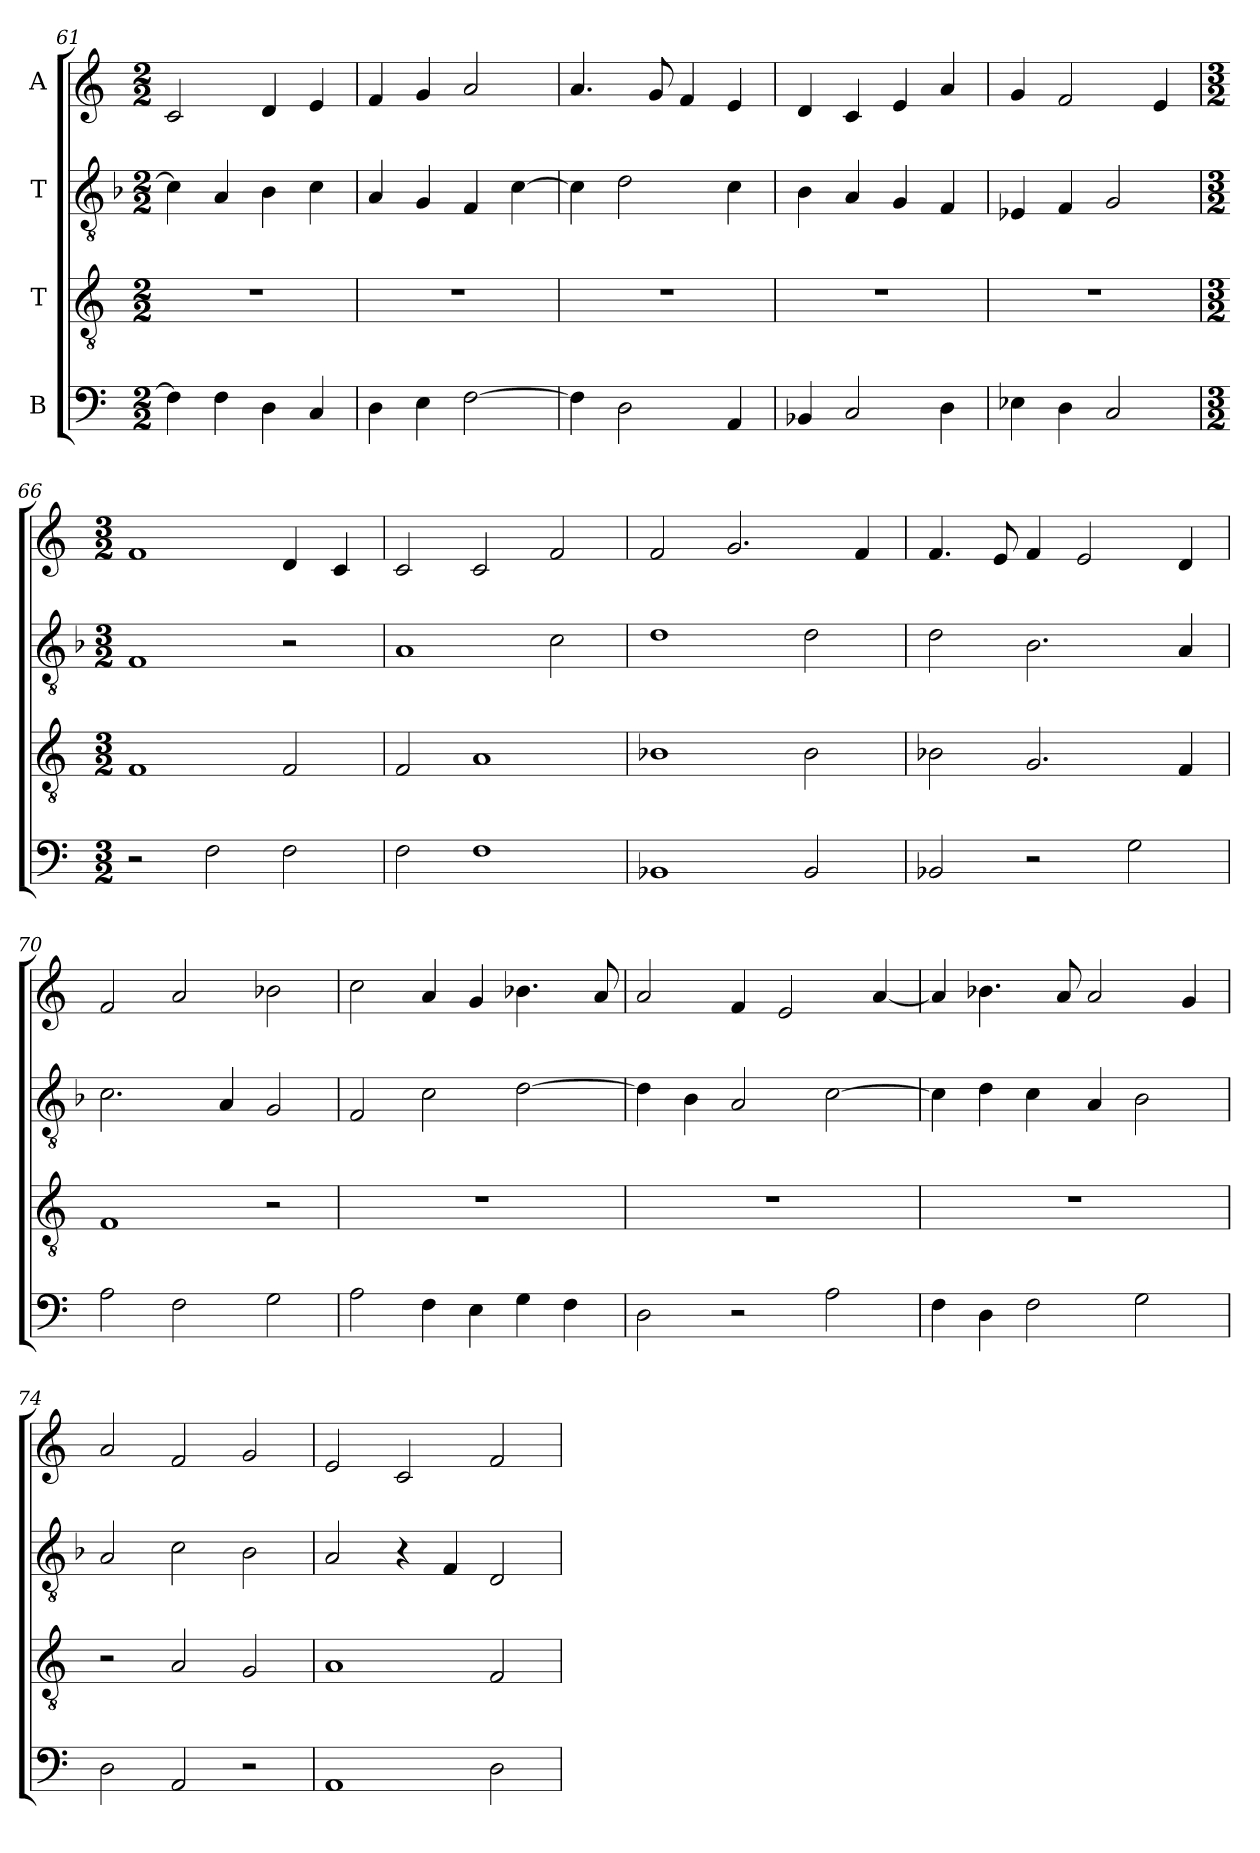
**kern	**kern	**kern	**kern
*part4	*part3	*part2	*part1
*staff4	*staff3	*staff2	*staff1
*I"B	*I"T	*I"T	*I"A
*clefF4	*clefGv2	*clefGv2	*clefG2
*k[]	*k[]	*k[b-]	*k[]
*C:	*C:	*F:	*C:
*M2/2	*M2/2	*M2/2	*M2/2
=61	=61	=61	=61
4F\]	1rd	4c\]	2c/
4F\	.	4A/	.
4D\	.	4B-\	4d/
4C/	.	4c\	4e/
=62	=62	=62	=62
4D\	1rd	4A/	4f/
4E\	.	4G/	4g/
[2F\	.	4F/	2a/
.	.	[4c\	.
=63	=63	=63	=63
4F\]	1rd	4c\]	4.a/
2D\	.	2d\	.
.	.	.	8g/
.	.	.	4f/
4AA/	.	4c\	4e/
=64	=64	=64	=64
4BB-X/	1rd	4B-\	4d/
2C/	.	4A/	4c/
.	.	4G/	4e/
4D\	.	4F/	4a/
=65	=65	=65	=65
4E-X\	1rd	4E-X/	4g/
4D\	.	4F/	2f/
2C/	.	2G/	.
.	.	.	4e/
!!LO:PB:g=z
=66	=66	=66	=66
*M3/2	*M3/2	*M3/2	*M3/2
2r	1F	1F	1f
2F\	.	.	.
2F\	2F/	2r	4d/
.	.	.	4c/
=67	=67	=67	=67
2F\	2F/	1A	2c/
1F	1A	.	2c/
.	.	2c\	2f/
=68	=68	=68	=68
1BB-X	1B-X	1d	2f/
.	.	.	2.g/
2BB-/	2B-\	2d\	.
.	.	.	4f/
=69	=69	=69	=69
2BB-X/	2B-X\	2d\	4.f/
.	.	.	8e/
2r	2.G/	2.B-\	4f/
.	.	.	2e/
2G\	.	.	.
.	4F/	4A/	4d/
=70	=70	=70	=70
2A\	1F	2.c\	2f/
2F\	.	.	2a/
.	.	4A/	.
2G\	2r	2G/	2b-X\
=71	=71	=71	=71
2A\	1.rd	2F/	2cc\
4F\	.	2c\	4a/
4E\	.	.	4g/
4G\	.	[2d\	4.b-X\
4F\	.	.	.
.	.	.	8a/
=72	=72	=72	=72
2D\	1.rd	4d\]	2a/
.	.	4B-\	.
2r	.	2A/	4f/
.	.	.	2e/
2A\	.	[2c\	.
.	.	.	[4a/
!!LO:LB:g=z
=73	=73	=73	=73
4F\	1.rd	4c\]	4a/]
4D\	.	4d\	4.b-X\
2F\	.	4c\	.
.	.	.	8a/
.	.	4A/	2a/
2G\	.	2B-\	.
.	.	.	4g/
=74	=74	=74	=74
2D\	2r	2A/	2a/
2AA/	2A/	2c\	2f/
2r	2G/	2B-\	2g/
=75	=75	=75	=75
1AA	1A	2A/	2e/
.	.	4r	2c/
.	.	4F/	.
2D\	2F/	2D/	2f/
=	=	=	=
*-	*-	*-	*-
